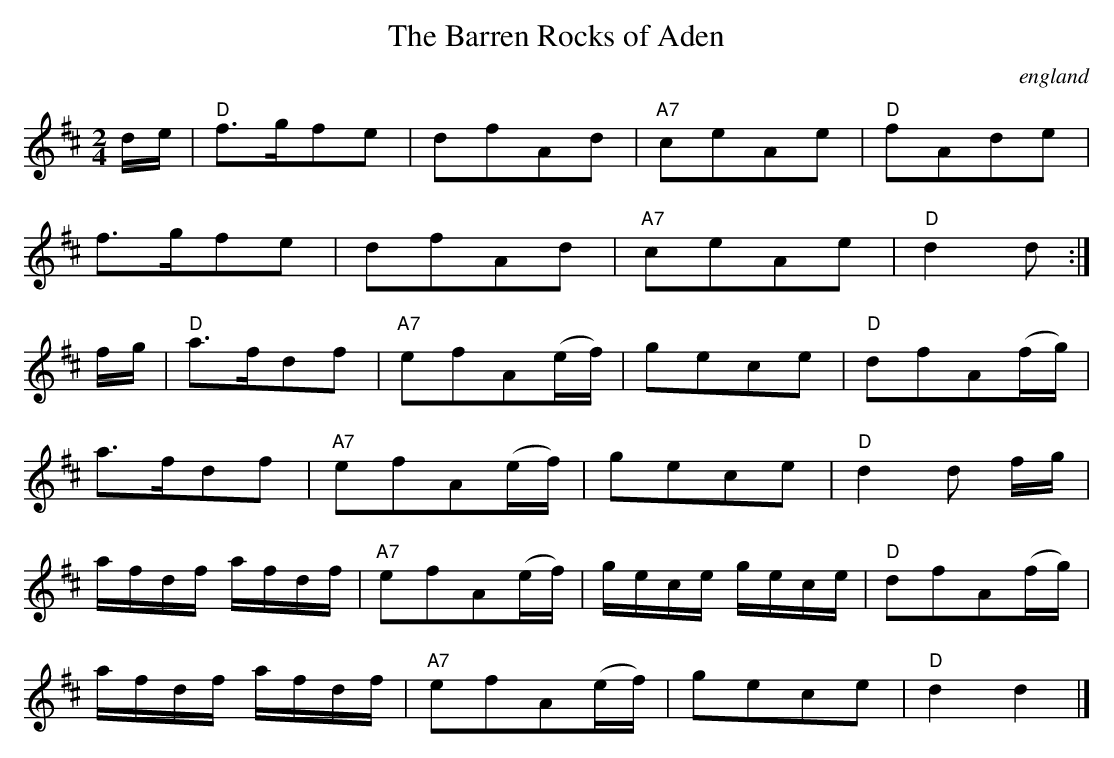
X:1
T:Barren Rocks of Aden, The
O:england
M:2/4
L:1/8
K:D
d/2e/2|"D"f>gfe|dfAd|"A7"ceAe|"D"fAde|
f>gfe|dfAd|"A7"ceAe|"D"d2d:|
f/2g/2|"D"a>fdf|"A7"efA(e/2f/2)|gece|"D"dfA(f/2g/2)|
a>fdf|"A7"efA(e/2f/2)|gece|"D"d2d f/2g/2|
L:1/16
afdf afdf|"A7"e2f2A2(ef)|gece gece|"D"d2f2A2(fg)|
afdf afdf|"A7"e2f2A2(ef)|g2e2c2e2|"D"d4d4|]
